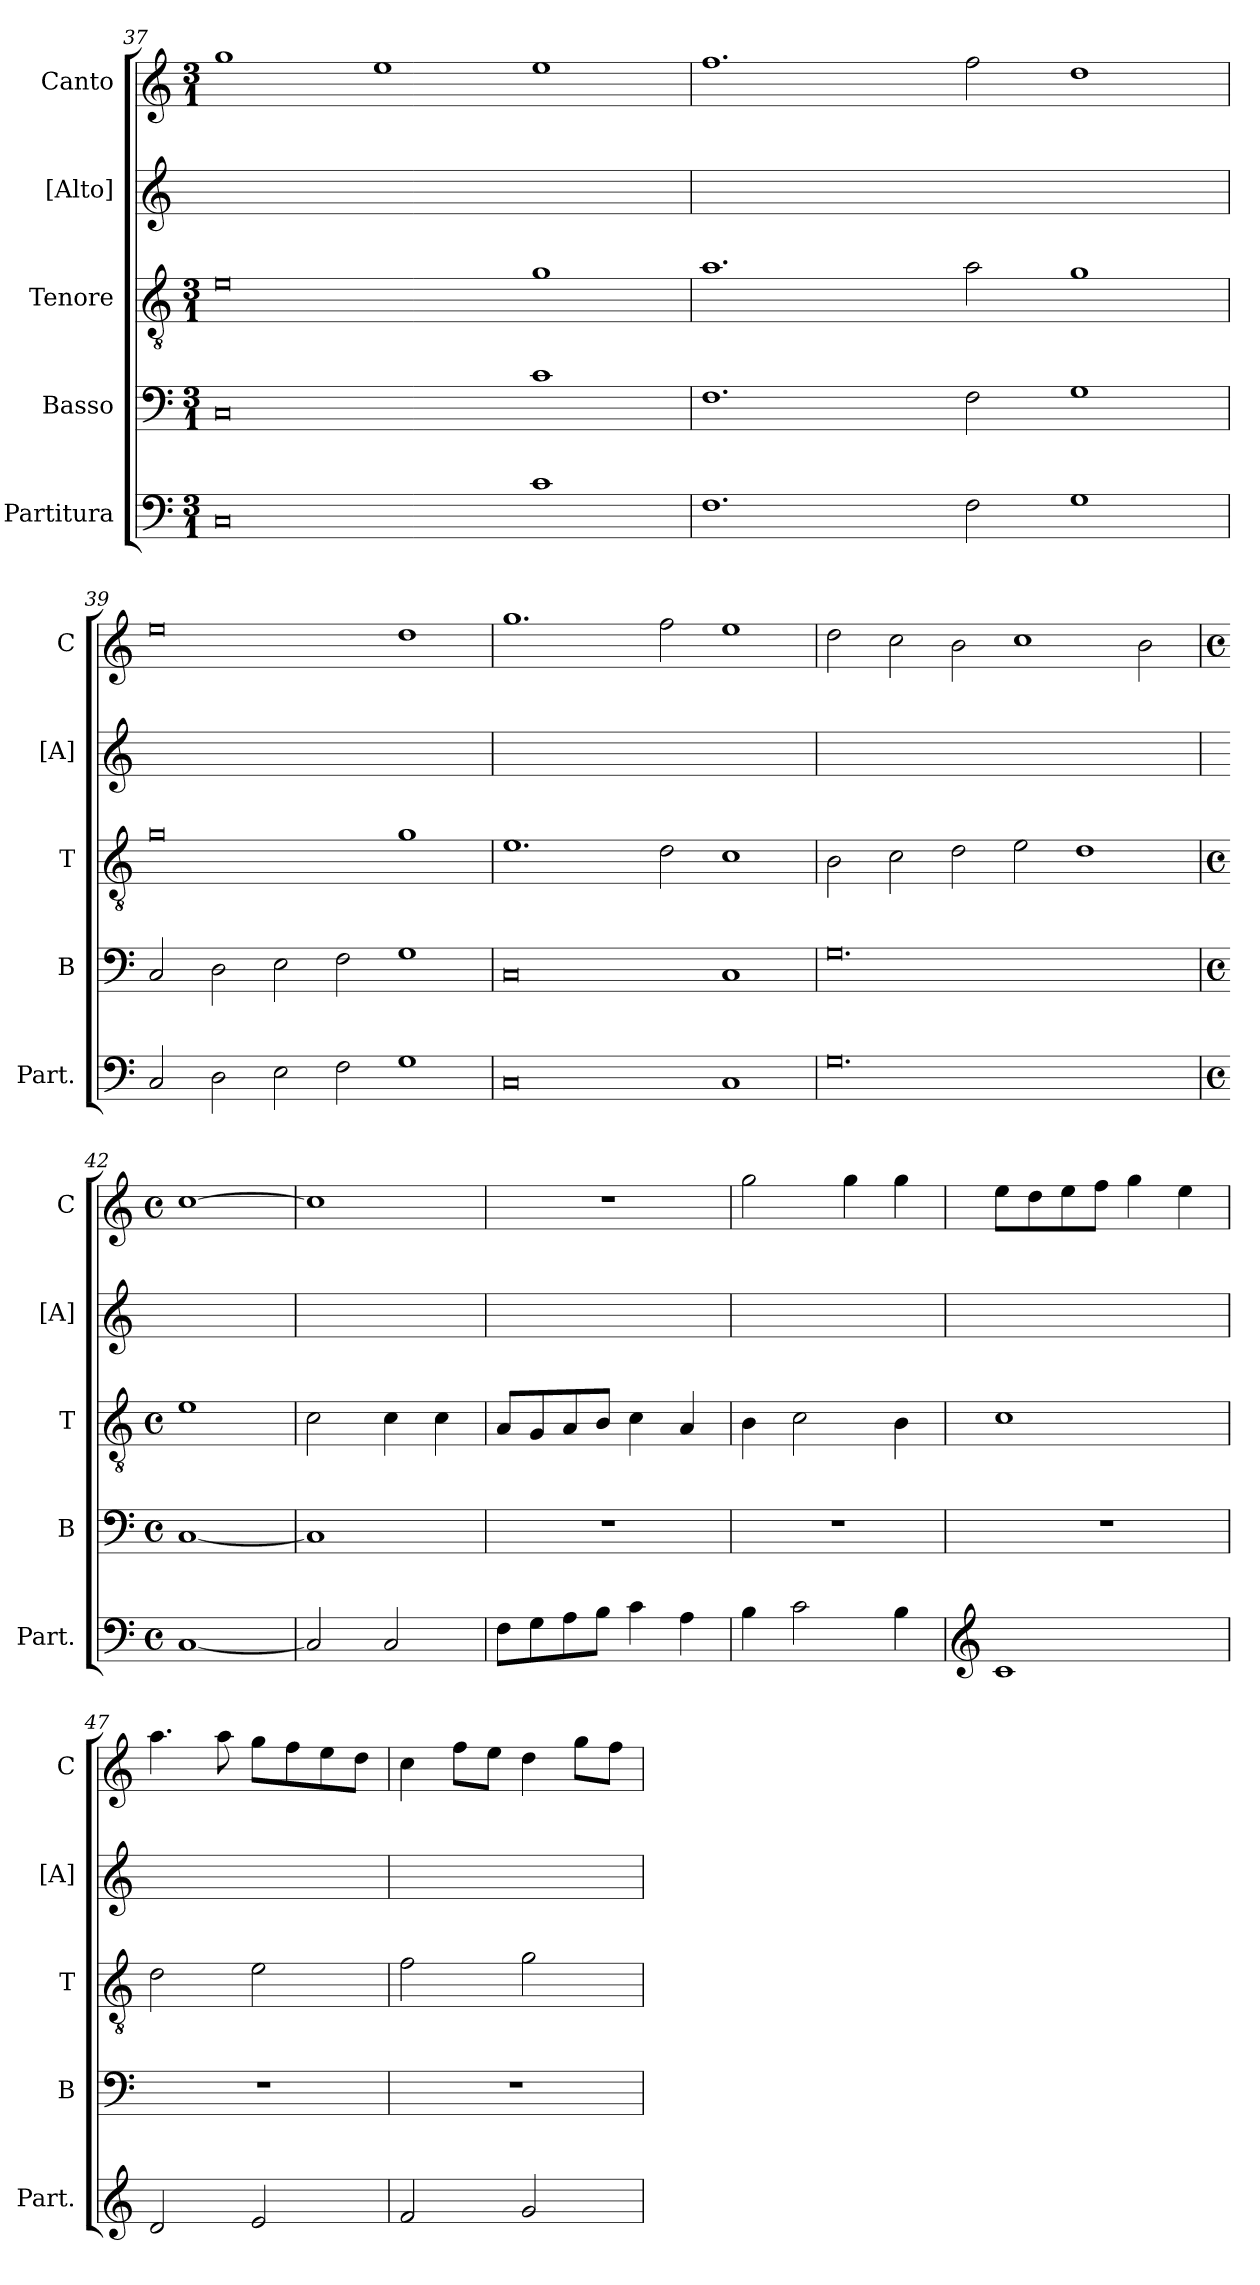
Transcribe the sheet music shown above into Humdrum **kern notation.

**kern	**kern	**kern	**kern	**kern
*part5	*part4	*part3	*part2	*part1
*staff5	*staff4	*staff3	*staff2	*staff1
*I"Partitura	*I"Basso	*I"Tenore	*I"[Alto]	*I"Canto
*I'Part.	*I'B	*I'T	*I'[A]	*I'C
*clefF4	*clefF4	*clefGv2	*clefG2	*clefG2
*k[]	*k[]	*k[]	*k[]	*k[]
*M3/1	*M3/1	*M3/1	*	*M3/1
=37	=37	=37	=37	=37
0C	0C	0e	1ryy	1gg
.	.	.	0ryy	1ee
1c	1c	1g	.	1ee
=38	=38	=38	=38	=38
1.F	1.F	1.a	1ryy	1.ff
.	.	.	0ryy	.
2F\	2F\	2a\	.	2ff\
1G	1G	1g	.	1dd
=39	=39	=39	=39	=39
2C/	2C/	0g	1ryy	0ee
2D\	2D\	.	.	.
2E\	2E\	.	0ryy	.
2F\	2F\	.	.	.
1G	1G	1g	.	1dd
=40	=40	=40	=40	=40
0C	0C	1.e	1ryy	1.gg
.	.	.	0ryy	.
.	.	2d\	.	2ff\
1C	1C	1c	.	1ee
=41	=41	=41	=41	=41
0.G	0.G	2B\	1ryy	2dd\
.	.	2c\	.	2cc\
.	.	2d\	0ryy	2b\
.	.	2e\	.	1cc
.	.	1d	.	.
.	.	.	.	2b\
=42	=42	=42	=42	=42
*M4/4	*M4/4	*M4/4	*	*M4/4
*met(c)	*met(c)	*met(c)	*	*met(c)
*	*	*	*	*MM120
[1C	[1C	1e	1ryy	[1cc
=43	=43	=43	=43	=43
2C/]	1C]	2c\	1ryy	1cc]
2C/	.	4c\	.	.
.	.	4c\	.	.
=44	=44	=44	=44	=44
8F\L	1r	8A/L	1ryy	1r
8G\	.	8G/	.	.
8A\	.	8A/	.	.
8B\J	.	8B/J	.	.
4c\	.	4c\	.	.
4A\	.	4A/	.	.
=45	=45	=45	=45	=45
4B\	1r	4B\	1ryy	2gg\
2c\	.	2c\	.	.
.	.	.	.	4gg\
4B\	.	4B\	.	4gg\
=46	=46	=46	=46	=46
*clefG2	*	*	*	*
1c	1r	1c	1ryy	8ee\L
.	.	.	.	8dd\
.	.	.	.	8ee\
.	.	.	.	8ff\J
.	.	.	.	4gg\
.	.	.	.	4ee\
=47	=47	=47	=47	=47
2d/	1r	2d\	1ryy	4.aa\
.	.	.	.	8aa\
2e/	.	2e\	.	8gg\L
.	.	.	.	8ff\
.	.	.	.	8ee\
.	.	.	.	8dd\J
=48	=48	=48	=48	=48
2f/	1r	2f\	1ryy	4cc\
.	.	.	.	8ff\L
.	.	.	.	8ee\J
2g/	.	2g\	.	4dd\
.	.	.	.	8gg\L
.	.	.	.	8ff\J
=	=	=	=	=
*-	*-	*-	*-	*-
